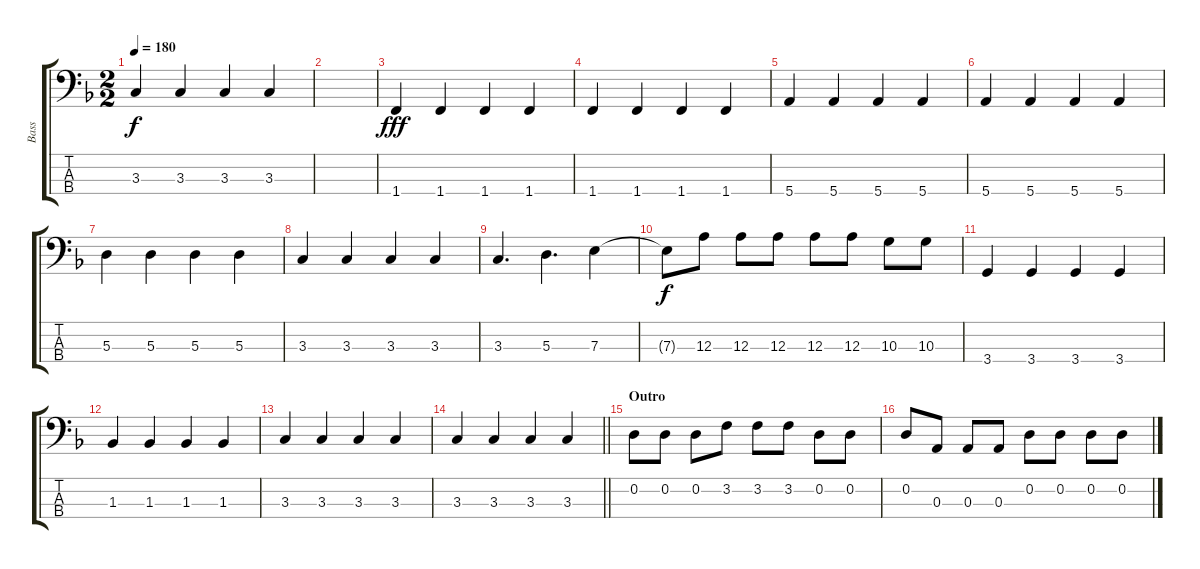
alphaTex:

\track ("Bass" "Bass") {instrument electricbassfinger}
\staff {score tabs}
\tuning (G2 D2 A1 E1) {hide}
\ts (2 2)
\tempo 180
\clef f4
\ks dminor
3.3.4{dy f} 3.3.4 3.3.4 3.3.4 |
|
1.4.4{dy fff} 1.4.4 1.4.4 1.4.4 |
1.4.4 1.4.4 1.4.4 1.4.4 |
5.4.4 5.4.4 5.4.4 5.4.4 |
5.4.4 5.4.4 5.4.4 5.4.4 |
5.3.4 5.3.4 5.3.4 5.3.4 |
3.3.4 3.3.4 3.3.4 3.3.4 |
3.3.4{d} 5.3.4{d} 7.3.4 |
7.3{t}.8{dy f} 12.3.8 12.3.8 12.3.8 12.3.8 12.3.8 10.3.8 10.3.8 |
3.4.4 3.4.4 3.4.4 3.4.4 |
1.3.4 1.3.4 1.3.4 1.3.4 |
3.3.4 3.3.4 3.3.4 3.3.4 |
\barLineRight lightlight
3.3.4 3.3.4 3.3.4 3.3.4 |
\section ("" "Outro")
0.2.8 0.2.8 0.2.8 3.2.8 3.2.8 3.2.8 0.2.8 0.2.8 |
0.2.8 0.3.8 0.3.8 0.3.8 0.2.8 0.2.8 0.2.8 0.2.8
